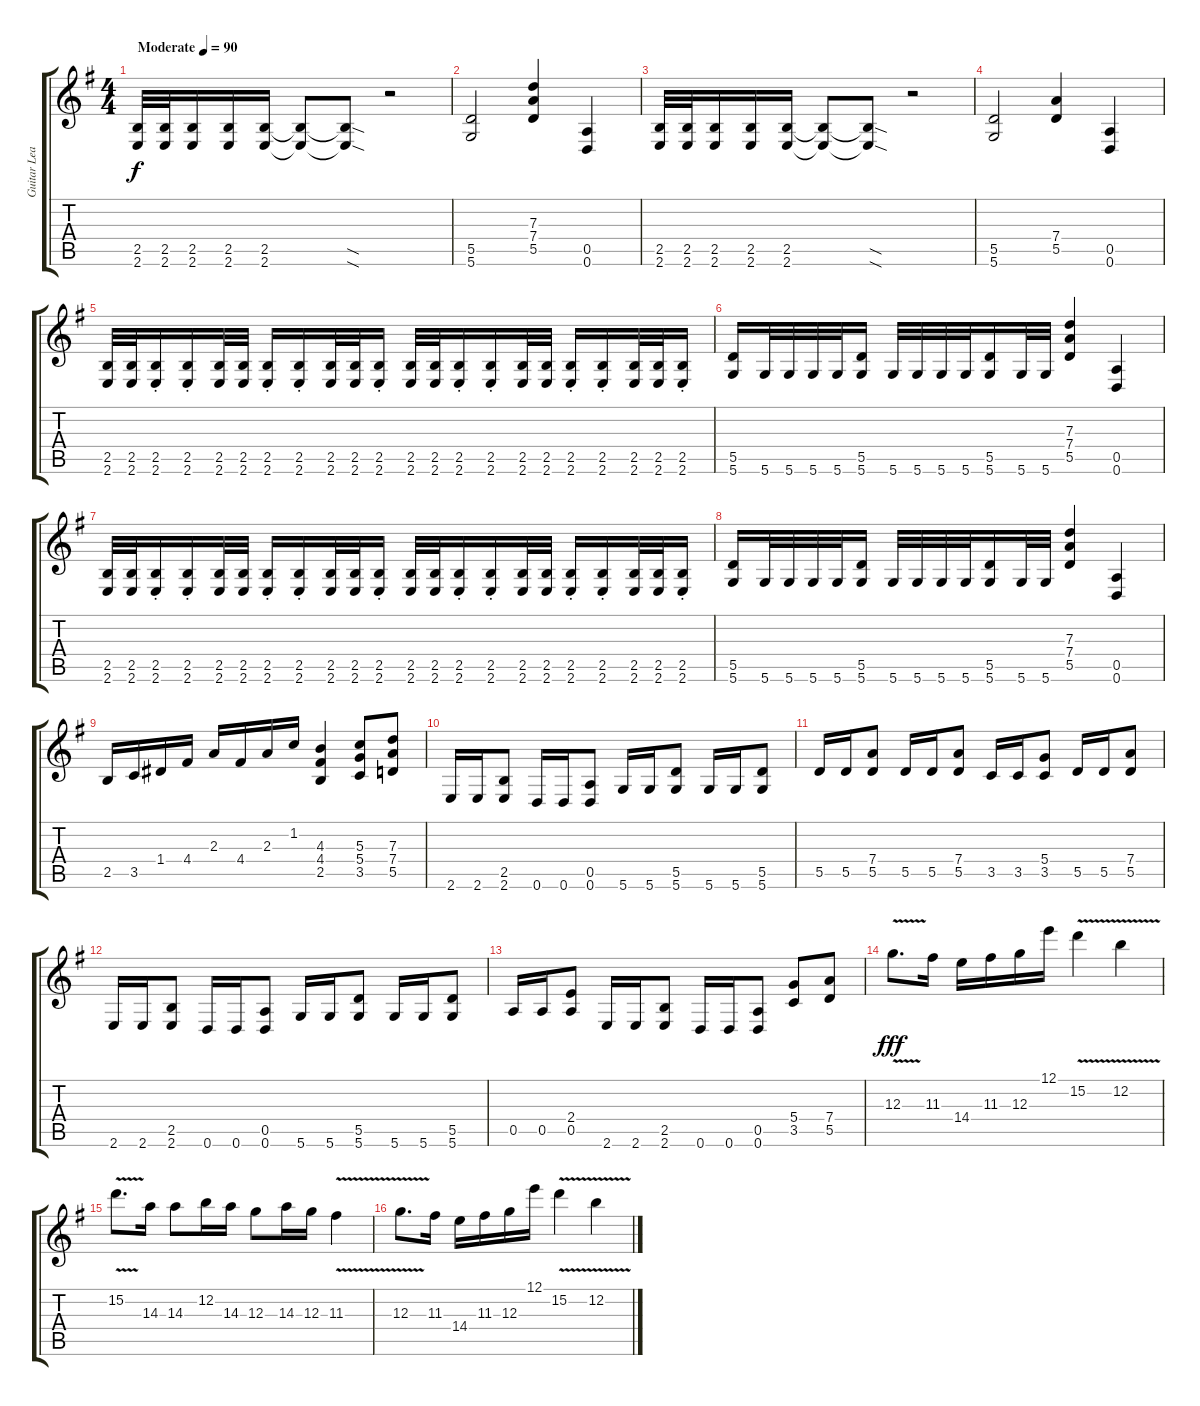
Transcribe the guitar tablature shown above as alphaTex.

\track ("Guitar Lead" "Guitar Lea") {instrument distortionguitar}
\staff {score tabs}
\tuning (E4 B3 G3 D3 A2 D2) {hide}
\ts (4 4)
\tempo (90 "Moderate")
\clef g2
\ks g
(2.5 2.6).32{dy f instrument distortionguitar} (2.5 2.6).32 (2.5 2.6).16 (2.5 2.6).16 (2.5 2.6).16 (2.5{t} 2.6{t}).8 (2.5{sod t} 2.6{sod t}).8 r.2 |
(5.5 5.6).2 (7.3 7.4 5.5).4 (0.5 0.6).4 |
(2.5 2.6).32 (2.5 2.6).32 (2.5 2.6).16 (2.5 2.6).16 (2.5 2.6).16 (2.5{t} 2.6{t}).8 (2.5{sod t} 2.6{sod t}).8 r.2 |
(5.5 5.6).2 (7.4 5.5).4 (0.5 0.6).4 |
(2.5 2.6).32 (2.5 2.6).32 (2.5{st} 2.6{st}).16 (2.5{st} 2.6{st}).16 (2.5 2.6).32 (2.5 2.6).32 (2.5{st} 2.6{st}).16 (2.5{st} 2.6{st}).16 (2.5 2.6).32 (2.5 2.6).32 (2.5{st} 2.6{st}).16 (2.5 2.6).32 (2.5 2.6).32 (2.5{st} 2.6{st}).16 (2.5{st} 2.6{st}).16 (2.5 2.6).32 (2.5 2.6).32 (2.5{st} 2.6{st}).16 (2.5{st} 2.6{st}).16 (2.5 2.6).32 (2.5 2.6).32 (2.5{st} 2.6{st}).16 |
(5.5 5.6).16 5.6.32 5.6.32 5.6.32 5.6.32 (5.5 5.6).16 5.6.32 5.6.32 5.6.32 5.6.32 (5.5 5.6).16 5.6.32 5.6.32 (7.3 7.4 5.5).4 (0.5 0.6).4 |
(2.5 2.6).32 (2.5 2.6).32 (2.5{st} 2.6{st}).16 (2.5{st} 2.6{st}).16 (2.5 2.6).32 (2.5 2.6).32 (2.5{st} 2.6{st}).16 (2.5{st} 2.6{st}).16 (2.5 2.6).32 (2.5 2.6).32 (2.5{st} 2.6{st}).16 (2.5 2.6).32 (2.5 2.6).32 (2.5{st} 2.6{st}).16 (2.5{st} 2.6{st}).16 (2.5 2.6).32 (2.5 2.6).32 (2.5{st} 2.6{st}).16 (2.5{st} 2.6{st}).16 (2.5 2.6).32 (2.5 2.6).32 (2.5{st} 2.6{st}).16 |
(5.5 5.6).16 5.6.32 5.6.32 5.6.32 5.6.32 (5.5 5.6).16 5.6.32 5.6.32 5.6.32 5.6.32 (5.5 5.6).16 5.6.32 5.6.32 (7.3 7.4 5.5).4 (0.5 0.6).4 |
2.5.16 3.5.16 1.4.16 4.4.16 2.3.16 4.4.16 2.3.16 1.2.16 (4.3 4.4 2.5).4 (5.3 5.4 3.5).8 (7.3 7.4 5.5).8 |
2.6.16 2.6.16 (2.5 2.6).8 0.6.16 0.6.16 (0.5 0.6).8 5.6.16 5.6.16 (5.5 5.6).8 5.6.16 5.6.16 (5.5 5.6).8 |
5.5.16 5.5.16 (7.4 5.5).8 5.5.16 5.5.16 (7.4 5.5).8 3.5.16 3.5.16 (5.4 3.5).8 5.5.16 5.5.16 (7.4 5.5).8 |
2.6.16 2.6.16 (2.5 2.6).8 0.6.16 0.6.16 (0.5 0.6).8 5.6.16 5.6.16 (5.5 5.6).8 5.6.16 5.6.16 (5.5 5.6).8 |
0.5.16 0.5.16 (2.4 0.5).8 2.6.16 2.6.16 (2.5 2.6).8 0.6.16 0.6.16 (0.5 0.6).8 (5.4 3.5).8 (7.4 5.5).8 |
12.3{v}.8{d dy fff balance 8} 11.3.16 14.4.16 11.3.16 12.3.16 12.1.16 15.2{v}.4 12.2{v}.4 |
15.2{v}.8{d} 14.3.16 14.3.8 12.2.16 14.3.16 12.3.8 14.3.16 12.3.16 11.3{v}.4 |
12.3{v}.8{d} 11.3.16 14.4.16 11.3.16 12.3.16 12.1.16 15.2{v}.4 12.2{v}.4
